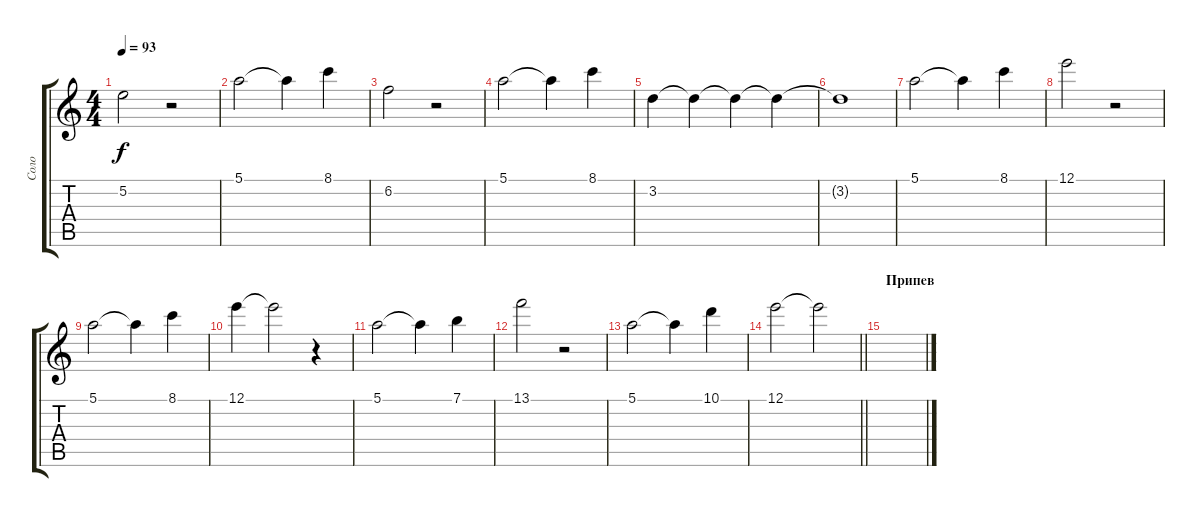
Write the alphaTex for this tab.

\track ("Соло" "Соло") {instrument electricbasspick}
\staff {score tabs}
\tuning (E4 B3 G3 D3 A2 E2) {hide}
\ts (4 4)
\tempo 93
\clef g2
\ks c
5.2.2{dy f} r.2 |
5.1.2 5.1{t}.4 8.1.4 |
6.2.2 r.2 |
5.1.2 5.1{t}.4 8.1.4 |
3.2.4 3.2{t}.4 3.2{t}.4 3.2{t}.4 |
3.2{t}.1 |
5.1.2 5.1{t}.4 8.1.4 |
12.1.2 r.2 |
5.1.2 5.1{t}.4 8.1.4 |
12.1.4 12.1{t}.2 r.4 |
5.1.2 5.1{t}.4 7.1.4 |
13.1.2 r.2 |
5.1.2 5.1{t}.4 10.1.4 |
\barLineRight lightlight
12.1.2 12.1{t}.2 |
\section ("" "Припев")
